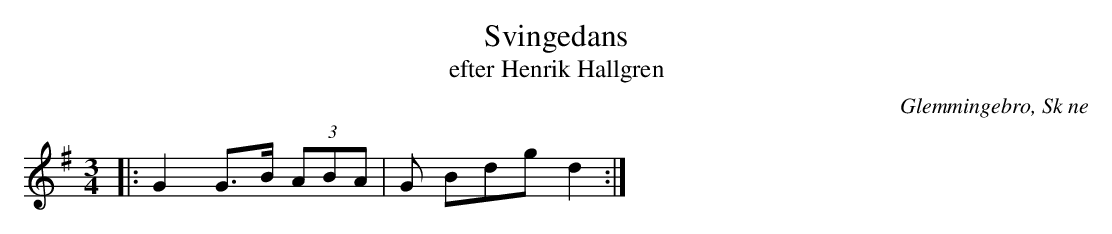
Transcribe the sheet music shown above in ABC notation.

X:1
T:Svingedans
T:efter Henrik Hallgren
O:Glemmingebro, Sk ne
M:3/4
L:1/8
K:G
|: G2 G>B (3ABA | G Bdg d2 :|
